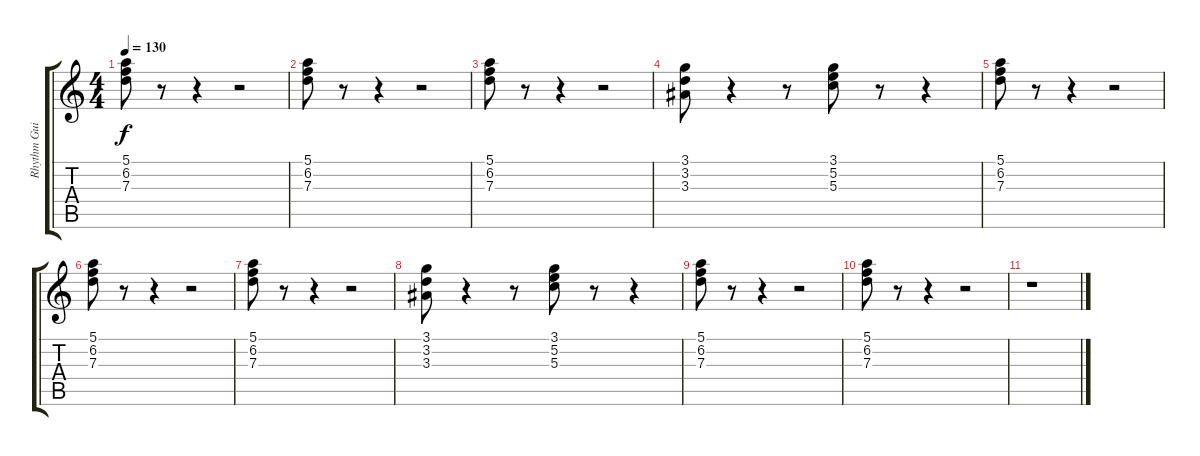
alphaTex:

\track ("Rhythm Guitar" "Rhythm Gui") {instrument electricguitarclean}
\staff {score tabs}
\tuning (E4 B3 G3 D3 A2 E2) {hide}
\ts (4 4)
\tempo 130
\clef g2
\ks c
(5.1 6.2 7.3).8{dy f} r.8 r.4 r.2 |
(5.1 6.2 7.3).8{volume 8} r.8 r.4 r.2 |
(5.1 6.2 7.3).8{volume 8} r.8 r.4 r.2 |
(3.1 3.2 3.3).8 r.4 r.8 (3.1 5.2 5.3).8 r.8 r.4 |
(5.1 6.2 7.3).8 r.8 r.4 r.2 |
(5.1 6.2 7.3).8 r.8 r.4 r.2 |
(5.1 6.2 7.3).8 r.8 r.4 r.2 |
(3.1 3.2 3.3).8 r.4 r.8 (3.1 5.2 5.3).8 r.8 r.4 |
(5.1 6.2 7.3).8 r.8 r.4 r.2 |
(5.1 6.2 7.3).8 r.8 r.4 r.2 |
r.1
